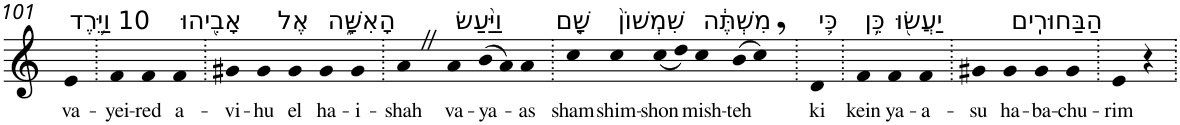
**kern	**text
*part1	*part1
*staff1	*staff1
*I"Piano	*
*I'Pno	*
!!LO:PB:g=z
*clefG2	*
*k[]	*
=101	=101
!LO:TX:a:t=10 וַיֵּ֥רֶד	!
!	!LO:LY:b
4e	va-
=102.	=102.
!	!LO:LY:b
4f	-yei-
!	!LO:LY:b
4f	-red
!LO:TX:a:t=אָבִ֖יהוּ	!
!	!LO:LY:b
4f	a-
=103.	=103.
!	!LO:LY:b
4g#X	-vi-
!	!LO:LY:b
4g#	-hu
!LO:TX:a:t=אֶל	!
!	!LO:LY:b
4g#	el
!LO:TX:a:t=הָאִשָּׁ֑ה	!
!	!LO:LY:b
4g#	ha-
!	!LO:LY:b
4g#	-i-
=104.	=104.
!	!LO:LY:b
4aZ	-shah
!LO:TX:a:t=וַיַּ֨עַשׂ	!
!	!LO:LY:b
4a	va-
!	!LO:LY:b
(>8b	-ya-
8a)	.
!	!LO:LY:b
4a	-as
=105.	=105.
!LO:TX:a:t=שָׁ֤ם	!
!	!LO:LY:b
4cc	sham
!LO:TX:a:t=שִׁמְשׁוֹן֙	!
!	!LO:LY:b
4cc	shim-
!	!LO:LY:b
(<8cc	-shon
8dd)	.
!LO:TX:a:t=מִשְׁתֶּ֔ה	!
!	!LO:LY:b
4cc	mish-
!	!LO:LY:b
(>8b	-teh
8cc,)	.
=106.	=106.
!LO:TX:a:t=כִּ֛י	!
!	!LO:LY:b
4d	ki
=107.	=107.
!LO:TX:a:t=כֵּ֥ן	!
!	!LO:LY:b
4f	kein
!LO:TX:a:t=יַעֲשׂ֖וּ	!
!	!LO:LY:b
4f	ya-
!	!LO:LY:b
4f	-a-
=108.	=108.
!	!LO:LY:b
4g#X	-su
!LO:TX:a:t=הַבַּחוּרִֽים	!
!	!LO:LY:b
4g#	ha-
!	!LO:LY:b
4g#	-ba-
!	!LO:LY:b
4g#	-chu-
=109.	=109.
!	!LO:LY:b
4e	-rim
4r	.
=.	=.
*-	*-
